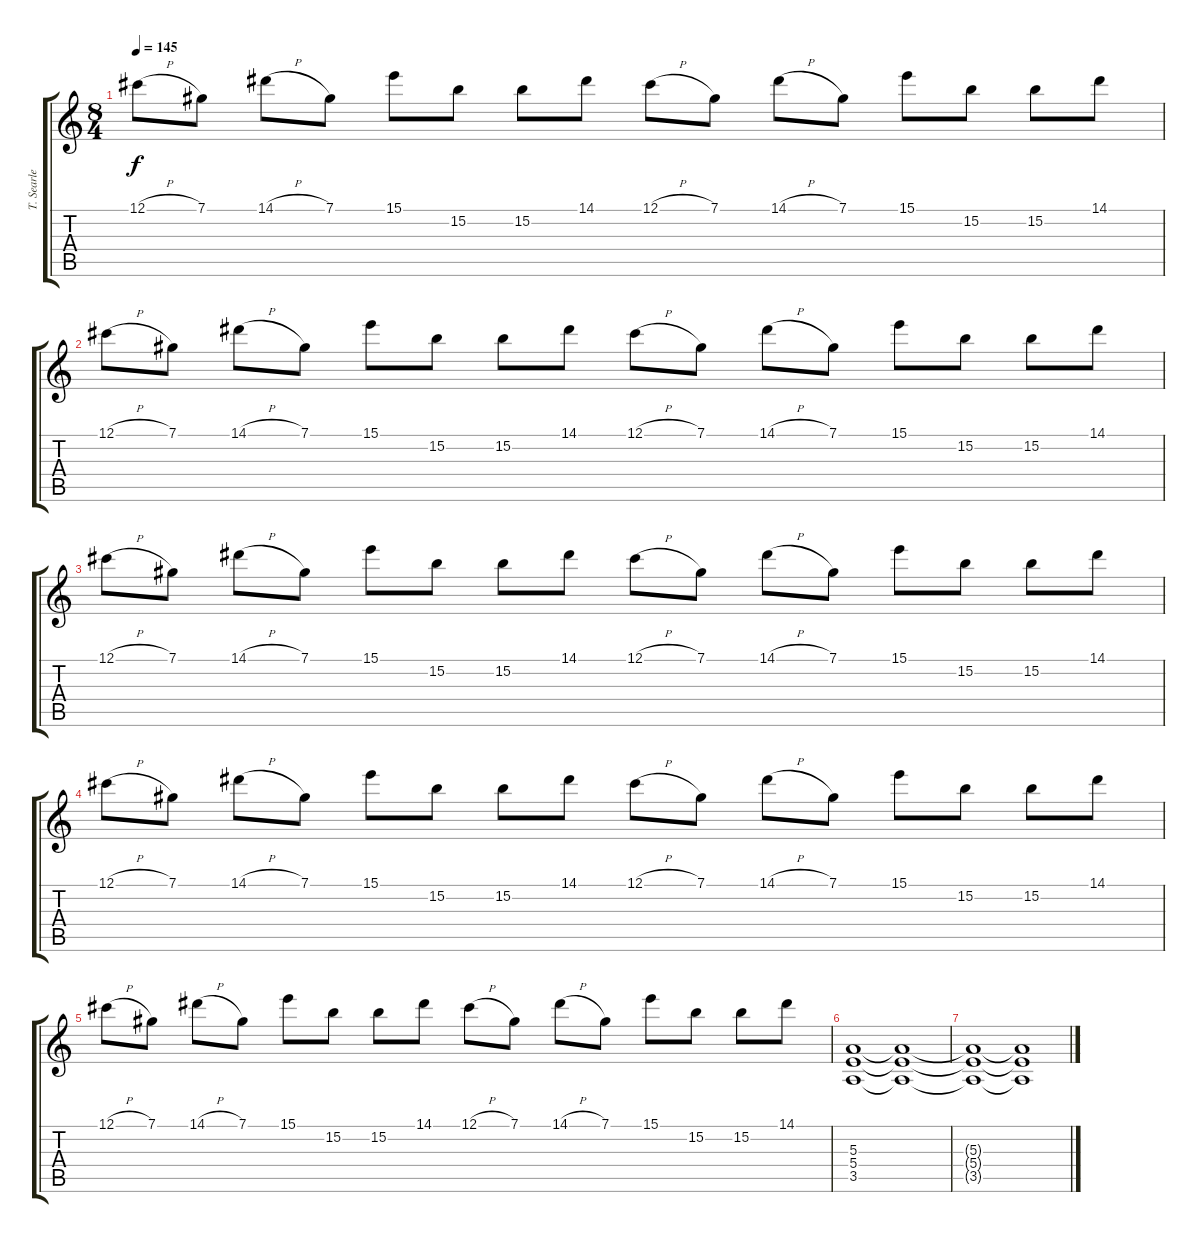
\track ("T. Searle" "T. Searle") {instrument distortionguitar}
\staff {score tabs}
\tuning (Db4 Ab3 E3 B2 Gb2 Db2) {hide}
\ts (8 4)
\tempo 145
\clef g2
\ks c
12.1{h}.8{dy f} 7.1.8 14.1{h}.8 7.1.8 15.1.8 15.2.8 15.2.8 14.1.8 12.1{h}.8 7.1.8 14.1{h}.8 7.1.8 15.1.8 15.2.8 15.2.8 14.1.8 |
12.1{h}.8 7.1.8 14.1{h}.8 7.1.8 15.1.8 15.2.8 15.2.8 14.1.8 12.1{h}.8 7.1.8 14.1{h}.8 7.1.8 15.1.8 15.2.8 15.2.8 14.1.8 |
12.1{h}.8 7.1.8 14.1{h}.8 7.1.8 15.1.8 15.2.8 15.2.8 14.1.8 12.1{h}.8 7.1.8 14.1{h}.8 7.1.8 15.1.8 15.2.8 15.2.8 14.1.8 |
12.1{h}.8 7.1.8 14.1{h}.8 7.1.8 15.1.8 15.2.8 15.2.8 14.1.8 12.1{h}.8 7.1.8 14.1{h}.8 7.1.8 15.1.8 15.2.8 15.2.8 14.1.8 |
12.1{h}.8 7.1.8 14.1{h}.8 7.1.8 15.1.8 15.2.8 15.2.8 14.1.8 12.1{h}.8 7.1.8 14.1{h}.8 7.1.8 15.1.8 15.2.8 15.2.8 14.1.8 |
(5.3 5.4 3.5).1 (5.3{t} 5.4{t} 3.5{t}).1 |
(5.3{t} 5.4{t} 3.5{t}).1 (5.3{t} 5.4{t} 3.5{t}).1
